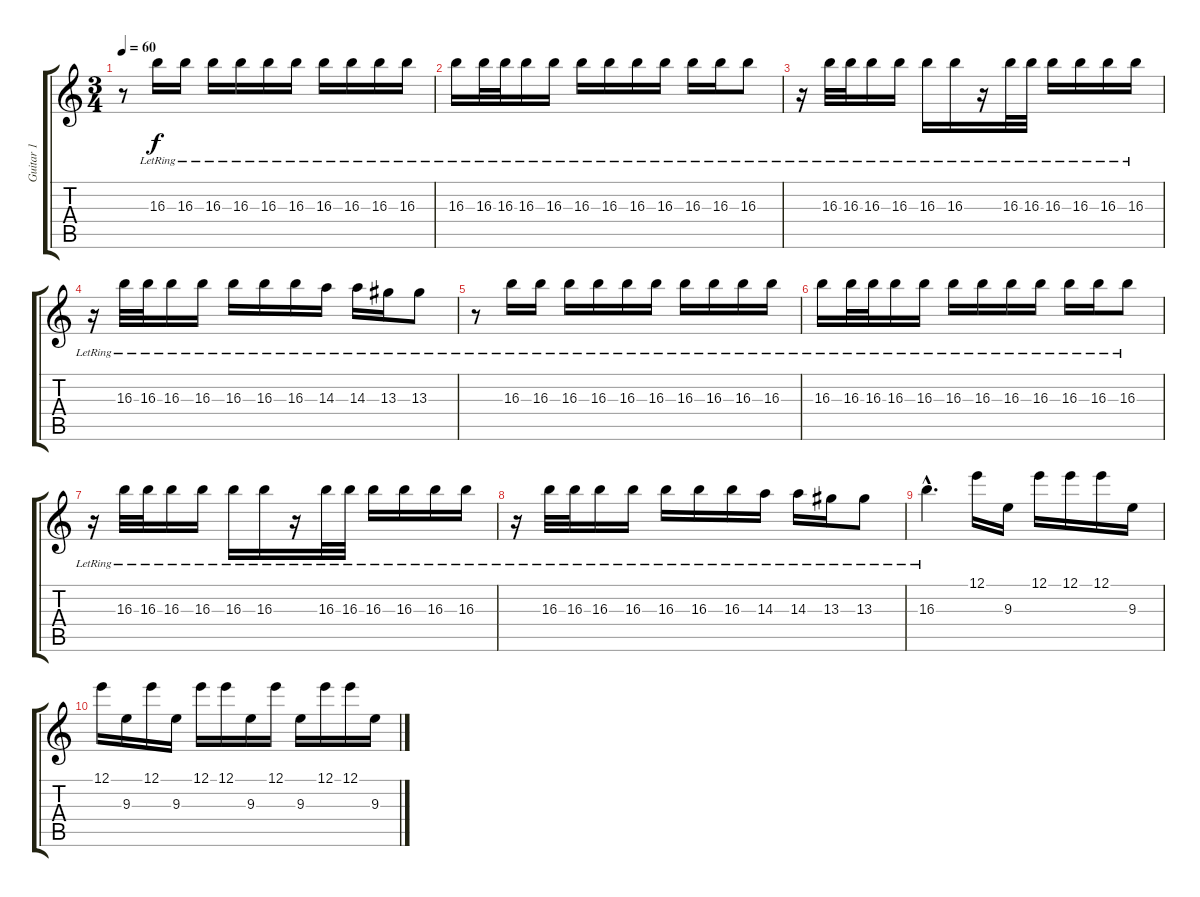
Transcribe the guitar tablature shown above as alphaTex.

\track ("Guitar 1" "Guitar 1") {instrument electricguitarjazz}
\staff {score tabs}
\tuning (E4 B3 G3 D3 A2 E2) {hide}
\ts (3 4)
\tempo 60
\clef g2
\ks c
r.8{dy f} 16.3{lr}.16 16.3{lr}.16 16.3{lr}.16 16.3{lr}.16 16.3{lr}.16 16.3{lr}.16 16.3{lr}.16 16.3{lr}.16 16.3{lr}.16 16.3{lr}.16 |
16.3{lr}.16 16.3{lr}.32 16.3{lr}.32 16.3{lr}.16 16.3{lr}.16 16.3{lr}.16 16.3{lr}.16 16.3{lr}.16 16.3{lr}.16 16.3{lr}.16 16.3{lr}.16 16.3{lr}.8 |
r.16 16.3{lr}.32 16.3{lr}.32 16.3{lr}.16 16.3{lr}.16 16.3{lr}.16 16.3{lr}.16 r.16 16.3{lr}.32 16.3{lr}.32 16.3{lr}.16 16.3{lr}.16 16.3{lr}.16 16.3{lr}.16 |
r.16 16.3{lr}.32 16.3{lr}.32 16.3{lr}.16 16.3{lr}.16 16.3{lr}.16 16.3{lr}.16 16.3{lr}.16 14.3{lr}.16 14.3{lr}.16 13.3{lr}.16 13.3{lr}.8 |
r.8 16.3{lr}.16 16.3{lr}.16 16.3{lr}.16 16.3{lr}.16 16.3{lr}.16 16.3{lr}.16 16.3{lr}.16 16.3{lr}.16 16.3{lr}.16 16.3{lr}.16 |
16.3{lr}.16 16.3{lr}.32 16.3{lr}.32 16.3{lr}.16 16.3{lr}.16 16.3{lr}.16 16.3{lr}.16 16.3{lr}.16 16.3{lr}.16 16.3{lr}.16 16.3{lr}.16 16.3{lr}.8 |
r.16 16.3{lr}.32 16.3{lr}.32 16.3{lr}.16 16.3{lr}.16 16.3{lr}.16 16.3{lr}.16 r.16 16.3{lr}.32 16.3{lr}.32 16.3{lr}.16 16.3{lr}.16 16.3{lr}.16 16.3{lr}.16 |
r.16 16.3{lr}.32 16.3{lr}.32 16.3{lr}.16 16.3{lr}.16 16.3{lr}.16 16.3{lr}.16 16.3{lr}.16 14.3{lr}.16 14.3{lr}.16 13.3{lr}.16 13.3{lr}.8 |
16.3{hac lr}.4{d} 12.1.16{volume 0} 9.3.16 12.1.16 12.1.16 12.1.16 9.3.16 |
12.1.16 9.3.16 12.1.16 9.3.16 12.1.16 12.1.16 9.3.16 12.1.16 9.3.16 12.1.16 12.1.16 9.3.16
